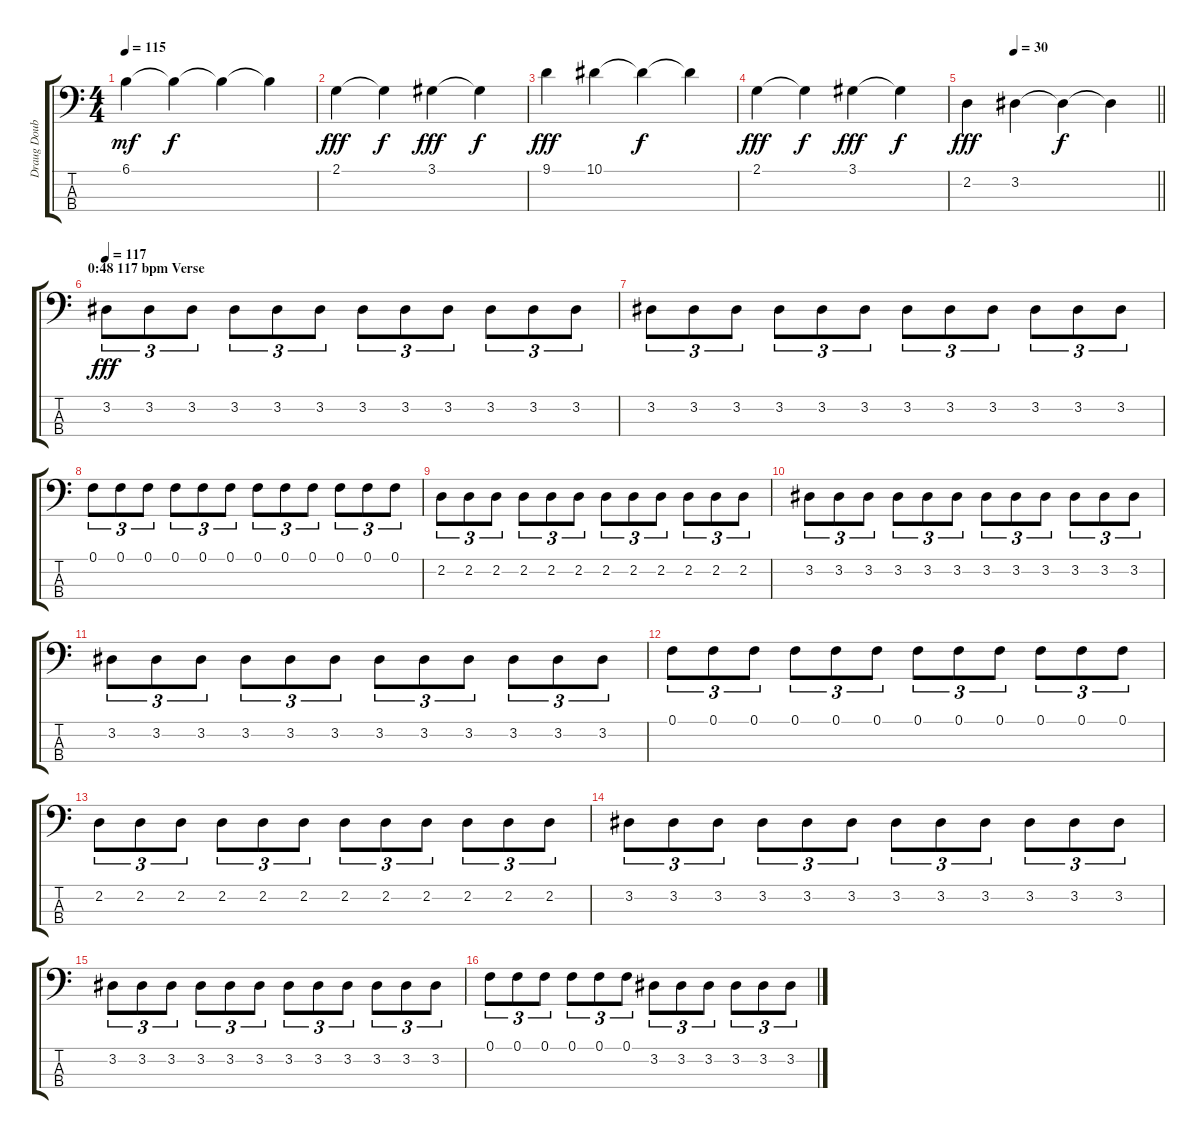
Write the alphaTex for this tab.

\track ("Draug Double" "Draug Doub") {instrument electricbassfinger}
\staff {score tabs}
\tuning (F2 C2 G1 D1) {hide}
\ts (4 4)
\tempo 115
\clef f4
\ks c
6.1.4{dy mf} 6.1{t}.4{dy f} 6.1{t}.4 6.1{t}.4 |
2.1.4{dy fff} 2.1{t}.4{dy f} 3.1.4{dy fff} 3.1{t}.4{dy f} |
9.1.4{dy fff} 10.1.4 10.1{t}.4{dy f} 10.1{t}.4 |
2.1.4{dy fff} 2.1{t}.4{dy f} 3.1.4{dy fff} 3.1{t}.4{dy f} |
\tempo (30 0.25)
\barLineRight lightlight
2.2.4{dy fff} 3.2.4 3.2{t}.4{dy f} 3.2{t}.4 |
\section ("" "0:48 117 bpm Verse")
\tempo 117
3.2.8{tu (3 2) dy fff} 3.2.8{tu (3 2)} 3.2.8{tu (3 2)} 3.2.8{tu (3 2)} 3.2.8{tu (3 2)} 3.2.8{tu (3 2)} 3.2.8{tu (3 2)} 3.2.8{tu (3 2)} 3.2.8{tu (3 2)} 3.2.8{tu (3 2)} 3.2.8{tu (3 2)} 3.2.8{tu (3 2)} |
3.2.8{tu (3 2)} 3.2.8{tu (3 2)} 3.2.8{tu (3 2)} 3.2.8{tu (3 2)} 3.2.8{tu (3 2)} 3.2.8{tu (3 2)} 3.2.8{tu (3 2)} 3.2.8{tu (3 2)} 3.2.8{tu (3 2)} 3.2.8{tu (3 2)} 3.2.8{tu (3 2)} 3.2.8{tu (3 2)} |
0.1.8{tu (3 2)} 0.1.8{tu (3 2)} 0.1.8{tu (3 2)} 0.1.8{tu (3 2)} 0.1.8{tu (3 2)} 0.1.8{tu (3 2)} 0.1.8{tu (3 2)} 0.1.8{tu (3 2)} 0.1.8{tu (3 2)} 0.1.8{tu (3 2)} 0.1.8{tu (3 2)} 0.1.8{tu (3 2)} |
2.2.8{tu (3 2)} 2.2.8{tu (3 2)} 2.2.8{tu (3 2)} 2.2.8{tu (3 2)} 2.2.8{tu (3 2)} 2.2.8{tu (3 2)} 2.2.8{tu (3 2)} 2.2.8{tu (3 2)} 2.2.8{tu (3 2)} 2.2.8{tu (3 2)} 2.2.8{tu (3 2)} 2.2.8{tu (3 2)} |
3.2.8{tu (3 2)} 3.2.8{tu (3 2)} 3.2.8{tu (3 2)} 3.2.8{tu (3 2)} 3.2.8{tu (3 2)} 3.2.8{tu (3 2)} 3.2.8{tu (3 2)} 3.2.8{tu (3 2)} 3.2.8{tu (3 2)} 3.2.8{tu (3 2)} 3.2.8{tu (3 2)} 3.2.8{tu (3 2)} |
3.2.8{tu (3 2)} 3.2.8{tu (3 2)} 3.2.8{tu (3 2)} 3.2.8{tu (3 2)} 3.2.8{tu (3 2)} 3.2.8{tu (3 2)} 3.2.8{tu (3 2)} 3.2.8{tu (3 2)} 3.2.8{tu (3 2)} 3.2.8{tu (3 2)} 3.2.8{tu (3 2)} 3.2.8{tu (3 2)} |
0.1.8{tu (3 2)} 0.1.8{tu (3 2)} 0.1.8{tu (3 2)} 0.1.8{tu (3 2)} 0.1.8{tu (3 2)} 0.1.8{tu (3 2)} 0.1.8{tu (3 2)} 0.1.8{tu (3 2)} 0.1.8{tu (3 2)} 0.1.8{tu (3 2)} 0.1.8{tu (3 2)} 0.1.8{tu (3 2)} |
2.2.8{tu (3 2)} 2.2.8{tu (3 2)} 2.2.8{tu (3 2)} 2.2.8{tu (3 2)} 2.2.8{tu (3 2)} 2.2.8{tu (3 2)} 2.2.8{tu (3 2)} 2.2.8{tu (3 2)} 2.2.8{tu (3 2)} 2.2.8{tu (3 2)} 2.2.8{tu (3 2)} 2.2.8{tu (3 2)} |
3.2.8{tu (3 2)} 3.2.8{tu (3 2)} 3.2.8{tu (3 2)} 3.2.8{tu (3 2)} 3.2.8{tu (3 2)} 3.2.8{tu (3 2)} 3.2.8{tu (3 2)} 3.2.8{tu (3 2)} 3.2.8{tu (3 2)} 3.2.8{tu (3 2)} 3.2.8{tu (3 2)} 3.2.8{tu (3 2)} |
3.2.8{tu (3 2)} 3.2.8{tu (3 2)} 3.2.8{tu (3 2)} 3.2.8{tu (3 2)} 3.2.8{tu (3 2)} 3.2.8{tu (3 2)} 3.2.8{tu (3 2)} 3.2.8{tu (3 2)} 3.2.8{tu (3 2)} 3.2.8{tu (3 2)} 3.2.8{tu (3 2)} 3.2.8{tu (3 2)} |
0.1.8{tu (3 2)} 0.1.8{tu (3 2)} 0.1.8{tu (3 2)} 0.1.8{tu (3 2)} 0.1.8{tu (3 2)} 0.1.8{tu (3 2)} 3.2.8{tu (3 2)} 3.2.8{tu (3 2)} 3.2.8{tu (3 2)} 3.2.8{tu (3 2)} 3.2.8{tu (3 2)} 3.2.8{tu (3 2)}
